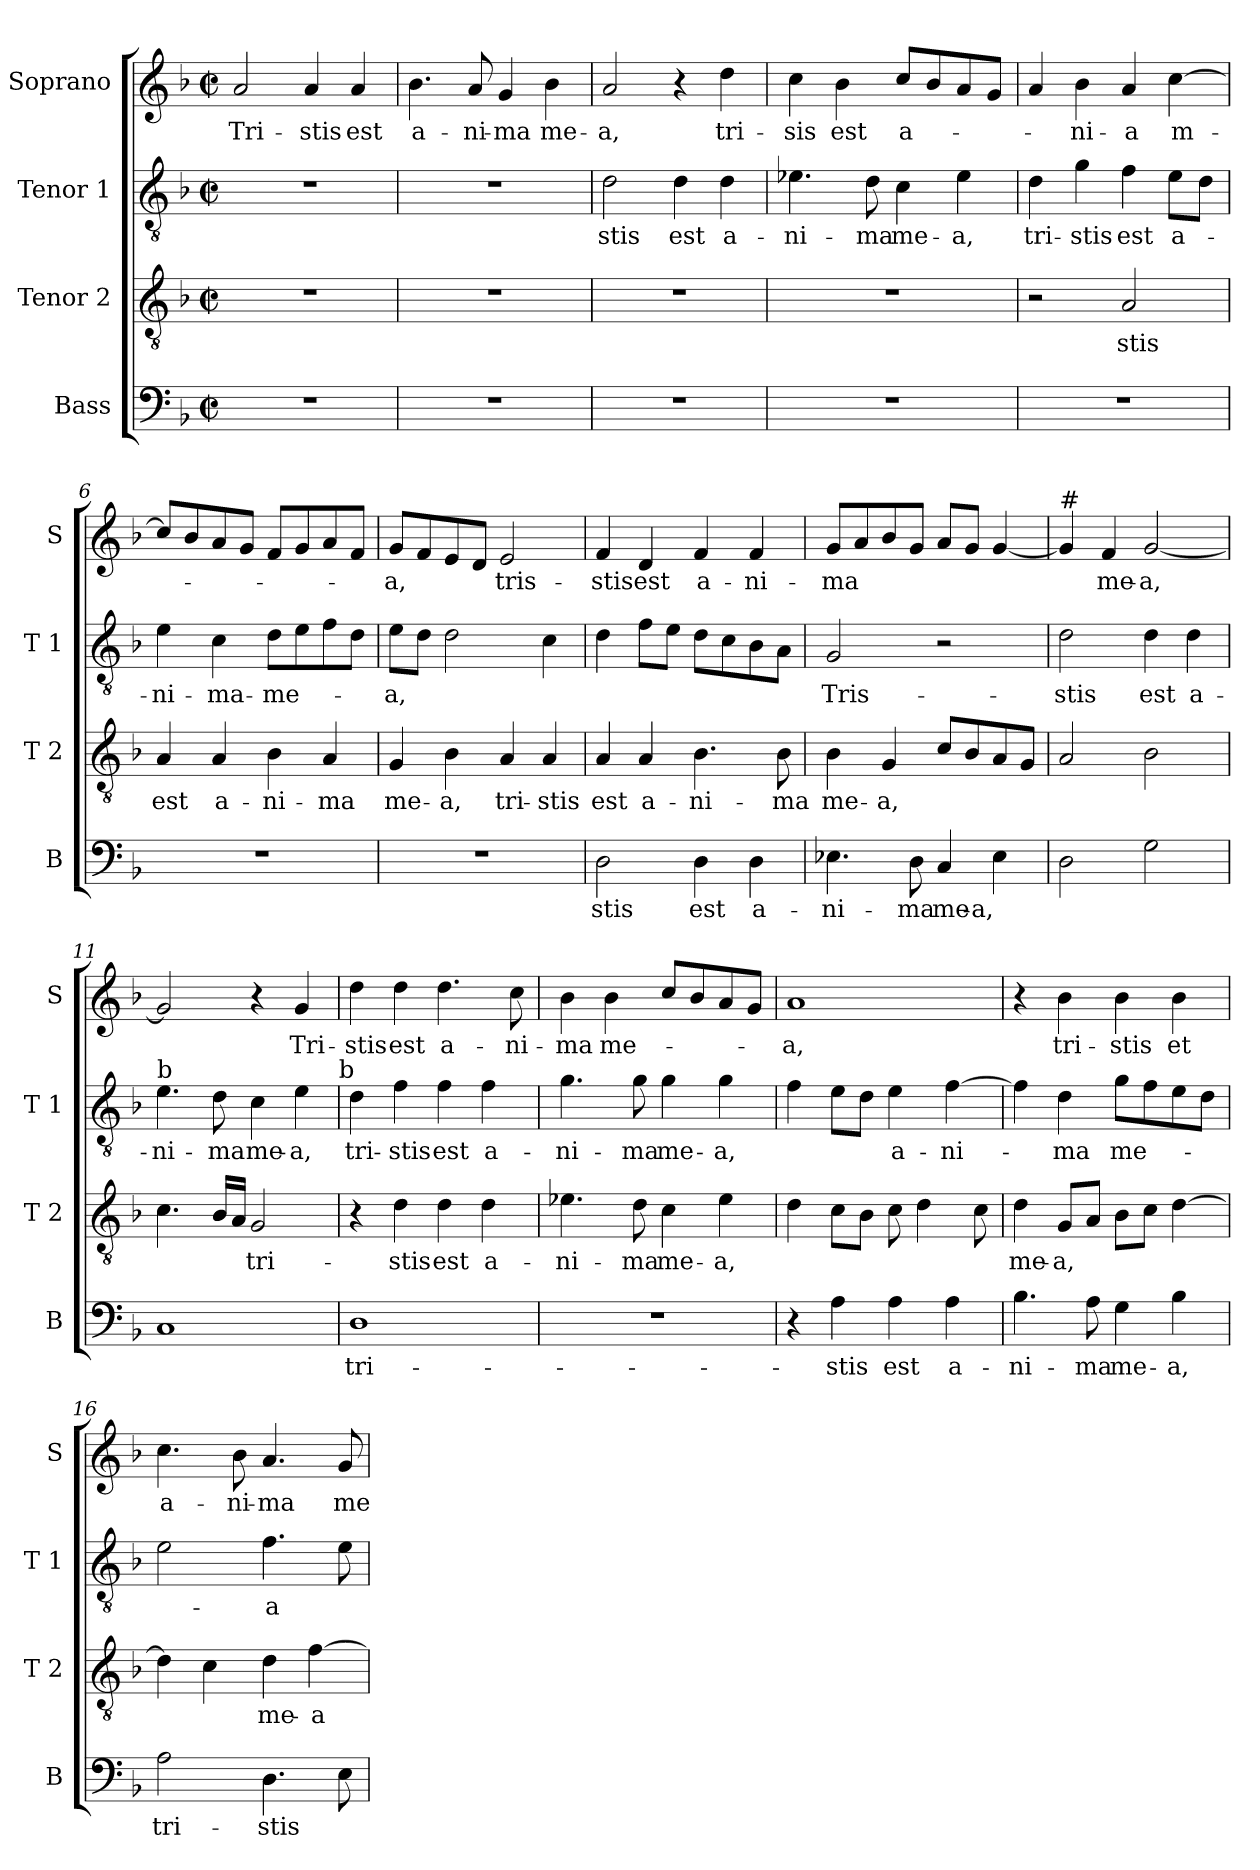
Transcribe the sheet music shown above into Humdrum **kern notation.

**kern	**text	**kern	**text	**kern	**text	**kern	**text
*part4	*part4	*part3	*part3	*part2	*part2	*part1	*part1
*staff4	*staff4	*staff3	*staff3	*staff2	*staff2	*staff1	*staff1
*I"Bass	*	*I"Tenor 2	*	*I"Tenor 1	*	*I"Soprano	*
*I'B	*	*I'T 2	*	*I'T 1	*	*I'S	*
*clefF4	*	*clefGv2	*	*clefGv2	*	*clefG2	*
*k[b-]	*	*k[b-]	*	*k[b-]	*	*k[b-]	*
*F:	*	*F:	*	*F:	*	*F:	*
*M2/2	*	*M2/2	*	*M2/2	*	*M2/2	*
*met(c|)	*	*met(c|)	*	*met(c|)	*	*met(c|)	*
=1	=1	=1	=1	=1	=1	=1	=1
1r	.	1r	.	1r	.	2a/	Tri-
.	.	.	.	.	.	4a/	-stis
.	.	.	.	.	.	4a/	est
=2	=2	=2	=2	=2	=2	=2	=2
1r	.	1r	.	1r	.	4.b-\	a-
.	.	.	.	.	.	8a/	-ni-
.	.	.	.	.	.	4g/	-ma
.	.	.	.	.	.	4b-\	me-
=3	=3	=3	=3	=3	=3	=3	=3
1r	.	1r	.	2d\	stis	2a/	-a,
.	.	.	.	4d\	est	4r	.
.	.	.	.	4d\	a-	4dd\	tri-
=4	=4	=4	=4	=4	=4	=4	=4
1r	.	1r	.	4.e-X\	-ni-	4cc\	-sis
.	.	.	.	.	.	4b-\	est
.	.	.	.	8d\	-ma	.	.
.	.	.	.	4c\	me-	8cc/L	a-
.	.	.	.	.	.	8b-/	.
.	.	.	.	4e-\	-a,	8a/	.
.	.	.	.	.	.	8g/J	.
=5	=5	=5	=5	=5	=5	=5	=5
1r	.	2r	.	4d\	tri-	4a/	.
.	.	.	.	4g\	-stis	4b-\	-ni-
.	.	2A/	stis	4f\	est	4a/	-a
.	.	.	.	8e\L	a-	[4cc\	m-
.	.	.	.	8d\J	.	.	.
=6	=6	=6	=6	=6	=6	=6	=6
1r	.	4A/	est	4e\	-ni-	8cc/L]	.
.	.	.	.	.	.	8b-/	.
.	.	4A/	a-	4c\	-ma-	8a/	.
.	.	.	.	.	.	8g/J	.
.	.	4B-\	-ni-	8d\L	-me-	8f/L	.
.	.	.	.	8e\	.	8g/	.
.	.	4A/	-ma	8f\	.	8a/	.
.	.	.	.	8d\J	.	8f/J	.
!!LO:LB:g=z
=7	=7	=7	=7	=7	=7	=7	=7
1r	.	4G/	me-	8e\L	-a,	8g/L	-a,
.	.	.	.	8d\J	.	8f/	.
.	.	4B-\	-a,	2d\	.	8e/	.
.	.	.	.	.	.	8d/J	.
.	.	4A/	tri-	.	.	2e/	tris-
.	.	4A/	-stis	4c\	.	.	.
=8	=8	=8	=8	=8	=8	=8	=8
2D\	stis	4A/	est	4d\	.	4f/	-stis
.	.	4A/	a-	8f\L	.	4d/	est
.	.	.	.	8e\J	.	.	.
4D\	est	4.B-\	-ni-	8d\L	.	4f/	a-
.	.	.	.	8c\	.	.	.
4D\	a-	.	.	8B-\	.	4f/	-ni-
.	.	8B-\	-ma	8A\J	.	.	.
=9	=9	=9	=9	=9	=9	=9	=9
4.E-X\	-ni-	4B-\	me-	2G/	Tris-	8g/L	-ma
.	.	.	.	.	.	8a/	.
.	.	4G/	-a,	.	.	8b-/	.
8D\	-ma	.	.	.	.	8g/J	.
4C/	me-	8c/L	.	2r	.	8a/L	.
.	.	8B-/	.	.	.	8g/J	.
4E-\	-a,	8A/	.	.	.	[4g/	.
.	.	8G/J	.	.	.	.	.
=10	=10	=10	=10	=10	=10	=10	=10
!	!	!	!	!	!	!LO:TX:a:t=#	!
2D\	.	2A/	.	2d\	-stis	4g/]	.
.	.	.	.	.	.	4f/	me-
2G\	.	2B-\	.	4d\	est	[2g/	-a,
.	.	.	.	4d\	a-	.	.
=11	=11	=11	=11	=11	=11	=11	=11
!	!	!	!	!LO:TX:a:t=b	!	!	!
1C	.	4.c\	.	4.e\	-ni-	2g/]	.
.	.	16B-/LL	.	8d\	-ma	.	.
.	.	16A/JJ	.	.	.	.	.
.	.	2G/	tri-	4c\	me-	4r	.
.	.	.	.	4e\	-a,	4g/	Tri-
!	!	!	!	!LO:TX:a:t=b	!	!	!
=12	=12	=12	=12	=12	=12	=12	=12
1D	tri-	4r	.	4d\	tri-	4dd\	-stis
.	.	4d\	-stis	4f\	-stis	4dd\	est
.	.	4d\	est	4f\	est	4.dd\	a-
.	.	4d\	a-	4f\	a-	.	.
.	.	.	.	.	.	8cc\	-ni-
!!LO:LB:g=z
=13	=13	=13	=13	=13	=13	=13	=13
1r	.	4.e-X\	-ni-	4.g\	-ni-	4b-\	-ma
.	.	.	.	.	.	4b-\	me-
.	.	8d\	-ma	8g\	-ma	.	.
.	.	4c\	me-	4g\	me-	8cc/L	.
.	.	.	.	.	.	8b-/	.
.	.	4e-\	-a,	4g\	-a,	8a/	.
.	.	.	.	.	.	8g/J	.
=14	=14	=14	=14	=14	=14	=14	=14
4r	.	4d\	.	4f\	.	1a	-a,
4A\	-stis	8c\L	.	8e\L	.	.	.
.	.	8B-\J	.	8d\J	.	.	.
4A\	est	8c\	.	4e\	a-	.	.
.	.	4d\	.	.	.	.	.
4A\	a-	.	.	[4f\	-ni-	.	.
.	.	8c\	.	.	.	.	.
=15	=15	=15	=15	=15	=15	=15	=15
4.B-\	-ni-	4d\	me-	4f\]	.	4r	.
.	.	8G/L	-a,	4d\	-ma	4b-\	tri-
8A\	-ma	8A/J	.	.	.	.	.
4G\	me-	8B-\L	.	8g\L	me-	4b-\	-stis
.	.	8c\J	.	8f\	.	.	.
4B-\	-a,	[4d\	.	8e\	.	4b-\	et
.	.	.	.	8d\J	.	.	.
=16	=16	=16	=16	=16	=16	=16	=16
2A\	tri-	4d\]	.	2e\	.	4.cc\	a-
.	.	4c\	.	.	.	.	.
.	.	.	.	.	.	8b-\	-ni-
4.D\	-stis	4d\	me-	4.f\	-a	4.a/	-ma
.	.	[4f\	-a	.	.	.	.
8E\	.	.	.	8e\	.	8g/	me-
=	=	=	=	=	=	=	=
*-	*-	*-	*-	*-	*-	*-	*-
